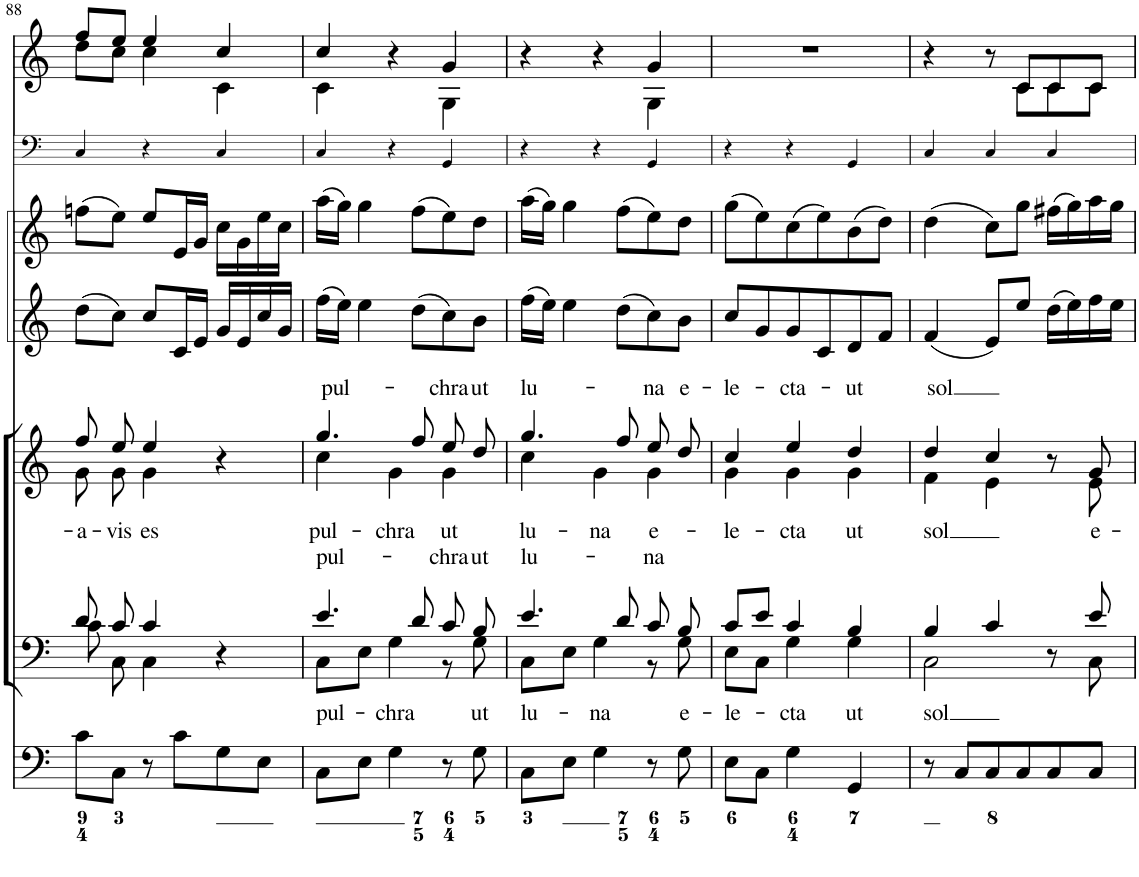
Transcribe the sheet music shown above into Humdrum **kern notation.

**kern	**kern	**text	**kern	**text	**text	**kern	**kern	**kern	**kern
*part7	*part6	*part6	*part5	*part5	*part5	*part4	*part3	*part2	*part1
*staff7	*staff6	*staff6	*staff5	*staff5	*staff5	*staff4	*staff3	*staff2	*staff1
*I"Organ	*I"Voice	*	*I"Voice	*	*	*I"Violin	*I"Violini	*I"Timpani	*I"Clarini in C
*	*	*	*	*	*	*I'Vln	*I'Vln	*I'Timp	*
!!LO:PB:g=z
*clefF4	*clefF4	*	*clefG2	*	*	*clefG2	*clefG2	*clefF4	*clefG2
*k[]	*k[]	*	*k[]	*	*	*k[]	*k[]	*k[]	*k[]
*M3/4	*M3/4	*	*M3/4	*	*	*M3/4	*M3/4	*M3/4	*M3/4
=88	=88	=88	=88	=88	=88	=88	=88	=88	=88
*	*^	*	*	*	*	*	*	*	*
!	!	!	!	!	!LO:LY:b	!	!	!	!	!
*	*	*	*	*^	*	*	*	*	*	*^
8c\L	8d/	8c\	.	8ff/L	8g\L	-a-	.	(8dd\L	(8ffn\L	4C/	8ff/L	8dd\L
!	!	!	!	!	!	!LO:LY:b	!	!	!	!	!	!
8C\J	8c/	8C\	.	8ee/J	8g\J	-vis	.	8cc\J)	8ee\J)	.	8ee/J	8cc\J
!	!	!	!	!	!	!LO:LY:b	!	!	!	!	!	!
8r	4c/	4C\	.	4ee/	4g\	es	.	8cc/L	8ee/L	4r	4ee/	4cc\
8c\L	.	.	.	.	.	.	.	16c/L	16e/L	.	.	.
.	.	.	.	.	.	.	.	16e/JJ	16g/JJ	.	.	.
8G\	4r	4ryy	.	4r	4ryy	.	.	16g/LL	16cc\LL	4C/	4cc/	4c\
.	.	.	.	.	.	.	.	16e/	16g\	.	.	.
8E\J	.	.	.	.	.	.	.	16cc/	16ee\	.	.	.
.	.	.	.	.	.	.	.	16g/JJ	16cc\JJ	.	.	.
=89	=89	=89	=89	=89	=89	=89	=89	=89	=89	=89	=89	=89
!	!	!	!LO:LY:b	!	!	!LO:LY:a	!LO:LY:b	!	!	!	!	!
!	!	!	!	!	!	!LO:LY:b	!	!	!	!	!	!
8C\L	4.e/	8C\L	pul-	4.gg/	4cc\	pul-	pul-	(16ff\LL	(16aa\LL	4C/	4cc/	4c\
.	.	.	.	.	.	.	.	16ee\JJ)	16gg\JJ)	.	.	.
8E\J	.	8E\J	.	.	.	.	.	4ee\	4gg\	.	.	.
!	!	!	!LO:LY:b	!	!	!LO:LY:b	!	!	!	!	!	!
4G\	.	4G\	-chra	.	4g\	-chra	.	.	.	4r	4r	4ryy
.	8d/	.	.	8ff/	.	.	.	(8dd\L	(8ff\L	.	.	.
!	!	!	!	!	!	!LO:LY:a	!LO:LY:b	!	!	!	!	!
!	!	!	!	!	!	!LO:LY:b	!	!	!	!	!	!
8r	8c/	8r	.	8ee/L	4g\	ut	-chra	8cc\)	8ee\)	4GG/	4g/	4G\
!	!	!	!LO:LY:b	!	!	!LO:LY:a	!LO:LY:b	!	!	!	!	!
8G\	8B/	8G\	ut	8dd/J	.	ut	ut	8b\J	8dd\J	.	.	.
=90	=90	=90	=90	=90	=90	=90	=90	=90	=90	=90	=90	=90
!	!	!	!LO:LY:b	!	!	!LO:LY:a	!LO:LY:b	!	!	!	!	!
!	!	!	!	!	!	!LO:LY:b	!	!	!	!	!	!
8C\L	4.e/	8C\L	lu-	4.gg/	4cc\	lu-	lu-	(16ff\LL	(16aa\LL	4r	4r	2ryy
.	.	.	.	.	.	.	.	16ee\JJ)	16gg\JJ)	.	.	.
8E\J	.	8E\J	.	.	.	.	.	4ee\	4gg\	.	.	.
!	!	!	!LO:LY:b	!	!	!LO:LY:b	!	!	!	!	!	!
4G\	.	4G\	-na	.	4g\	-na	.	.	.	4r	4r	.
.	8d/	.	.	8ff/	.	.	.	(8dd\L	(8ff\L	.	.	.
!	!	!	!	!	!	!LO:LY:a	!LO:LY:b	!	!	!	!	!
!	!	!	!	!	!	!LO:LY:b	!	!	!	!	!	!
8r	8c/	8r	.	8ee/L	4g\	e-	-na	8cc\)	8ee\)	4GG/	4g/	4G\
!	!	!	!LO:LY:b	!	!	!LO:LY:a	!	!	!	!	!	!
8G\	8B/	8G\	e-	8dd/J	.	e-	.	8b\J	8dd\J	.	.	.
*	*	*	*	*	*	*	*	*	*	*	*v	*v
=91	=91	=91	=91	=91	=91	=91	=91	=91	=91	=91	=91
!	!	!	!LO:LY:b	!	!	!LO:LY:a	!	!	!	!	!
!	!	!	!	!	!	!LO:LY:b	!	!	!	!	!
8E\L	8c/L	8E\L	-le-	4cc/	4g\	-le-	.	8cc/L	(8gg\L	4r	2.r
8C\J	8e/J	8C\J	.	.	.	.	.	8g/	8ee\)	.	.
!	!	!	!LO:LY:b	!	!	!LO:LY:a	!	!	!	!	!
!	!	!	!	!	!	!LO:LY:b	!	!	!	!	!
4G\	4c/	4G\	-cta	4ee/	4g\	-cta	.	8g/	(8cc\	4r	.
.	.	.	.	.	.	.	.	8c/	8ee\)	.	.
!	!	!	!LO:LY:b	!	!	!LO:LY:a	!	!	!	!	!
!	!	!	!	!	!	!LO:LY:b	!	!	!	!	!
4GG/	4B/	4G\	ut	4dd/	4g\	ut	.	8d/	(8b\	4GG/	.
.	.	.	.	.	.	.	.	8f/J	8dd\J)	.	.
=92	=92	=92	=92	=92	=92	=92	=92	=92	=92	=92	=92
!	!	!	!LO:LY:b	!	!	!LO:LY:a	!	!	!	!	!
!	!	!	!	!	!	!LO:LY:b	!	!	!	!	!
*	*	*	*	*	*	*	*	*	*	*	*^
8r	4B/	2C\	sol	4dd/	4f\	sol	.	(4f/	(4dd\	4C/	4r	4.ryy
8C/L	.	.	.	.	.	.	.	.	.	.	.	.
8C/	4c/	.	.	4cc/	4e\	.	.	8e/L)	8cc\L)	4C/	8r	.
8C/	.	.	.	.	.	.	.	8ee/J	8gg\J	.	8c/L	8c\L
8C/	8r	8ryy	.	8r	8ryy	.	.	(16dd\LL	(16ff#X\LL	4C/	8c/	8c\
.	.	.	.	.	.	.	.	16ee\)	16gg\)	.	.	.
!	!	!	!	!	!	!LO:LY:b	!	!	!	!	!	!
8C/J	8e/	8C\	.	8g/	8e\	e-	.	16ff\	16aa\	.	8c/J	8c\J
.	.	.	.	.	.	.	.	16ee\JJ	16gg\JJ	.	.	.
*	*v	*v	*	*	*	*	*	*	*	*	*v	*v
*	*	*	*v	*v	*	*	*	*	*	*
=	=	=	=	=	=	=	=	=	=
*-	*-	*-	*-	*-	*-	*-	*-	*-	*-
